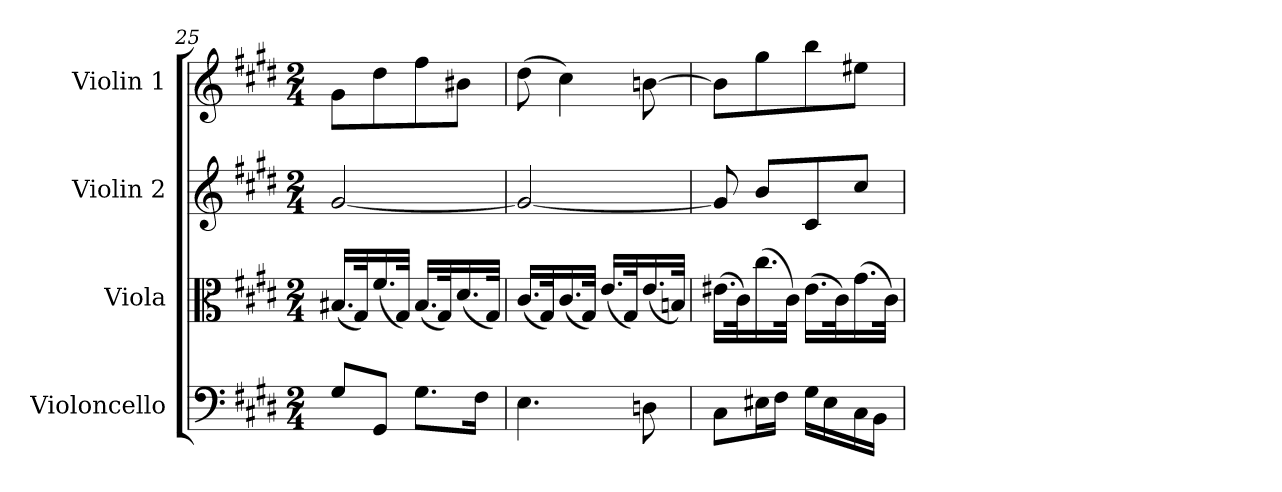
**kern	**kern	**kern	**kern
*part4	*part3	*part2	*part1
*staff4	*staff3	*staff2	*staff1
*I"Violoncello	*I"Viola	*I"Violin 2	*I"Violin 1
*I'Vc	*I'Vla	*I'Vln	*I'Vln
*clefF4	*clefC3	*clefG2	*clefG2
*k[f#c#g#d#]	*k[f#c#g#d#]	*k[f#c#g#d#]	*k[f#c#g#d#]
*M2/4	*M2/4	*M2/4	*M2/4
=25	=25	=25	=25
8G#/L	(16.B#X/LL	[2g#/	8g#\L
.	32G#/K)	.	.
8GG#/J	(16.f#/	.	8dd#\
.	32G#/JJk)	.	.
8.G#\L	(16.B#/LL	.	8ff#\
.	32G#/K)	.	.
.	(16.d#/	.	8b#X\J
16F#\Jk	.	.	.
.	32G#/JJk)	.	.
!!LO:LB:g=z
=26	=26	=26	=26
4.E\	(16.c#/LL	2g#/_	(8dd#\
.	32G#/K)	.	.
.	(16.c#/	.	4cc#\)
.	32G#/JJk)	.	.
.	(16.e/LL	.	.
.	32G#/K)	.	.
8Dn\	(16.e/	.	[8bn\
.	32Bn/JJk)	.	.
!!LO:PB:g=z
=27	=27	=27	=27
8C#\L	(16.e#X\LL	8g#/]	8b\L]
.	32c#\K)	.	.
16E#X\L	(16.cc#\	8b/L	8gg#\
16F#\JJ	.	.	.
.	32c#\JJk)	.	.
16G#\LL	(16.e#\LL	8c#/	8bb\
16E#\	.	.	.
.	32c#\K)	.	.
16C#\	(16.g#\	8cc#/J	8ee#X\J
16BB\JJ	.	.	.
.	32c#\JJk)	.	.
=	=	=	=
*-	*-	*-	*-
